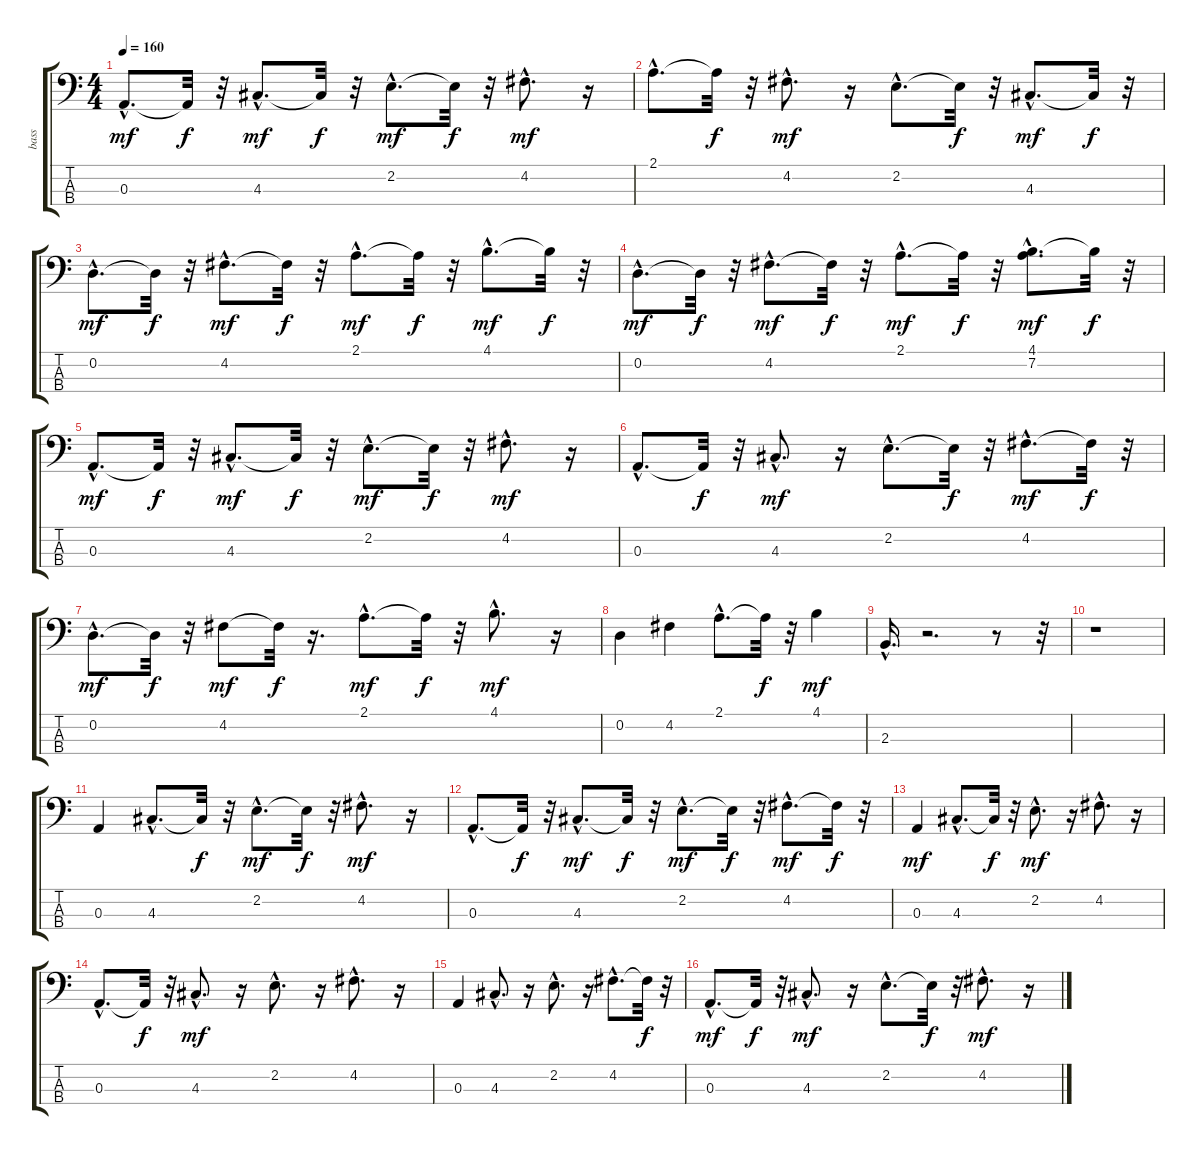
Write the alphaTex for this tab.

\track ("bass" "bass") {instrument acousticbass}
\staff {score tabs}
\tuning (G2 D2 A1 E1) {hide}
\ts (4 4)
\tempo 160
\clef f4
\ks c
0.3{hac}.8{d dy mf} 0.3{t}.32{dy f} r.32 4.3{hac}.8{d dy mf} 4.3{t}.32{dy f} r.32 2.2{hac}.8{d dy mf} 2.2{t}.32{dy f} r.32 4.2{hac}.8{d dy mf} r.16 |
2.1{hac}.8{d} 2.1{t}.32{dy f} r.32 4.2{hac}.8{d dy mf} r.16 2.2{hac}.8{d} 2.2{t}.32{dy f} r.32 4.3{hac}.8{d dy mf} 4.3{t}.32{dy f} r.32 |
0.2{hac}.8{d dy mf} 0.2{t}.32{dy f} r.32 4.2{hac}.8{d dy mf} 4.2{t}.32{dy f} r.32 2.1{hac}.8{d dy mf} 2.1{t}.32{dy f} r.32 4.1{hac}.8{d dy mf} 4.1{t}.32{dy f} r.32 |
0.2{hac}.8{d dy mf} 0.2{t}.32{dy f} r.32 4.2{hac}.8{d dy mf} 4.2{t}.32{dy f} r.32 2.1{hac}.8{d dy mf} 2.1{t}.32{dy f} r.32 (4.1{hac} 7.2).8{d dy mf} 4.1{t}.32{dy f} r.32 |
0.3{hac}.8{d dy mf} 0.3{t}.32{dy f} r.32 4.3{hac}.8{d dy mf} 4.3{t}.32{dy f} r.32 2.2{hac}.8{d dy mf} 2.2{t}.32{dy f} r.32 4.2{hac}.8{d dy mf} r.16 |
0.3{hac}.8{d} 0.3{t}.32{dy f} r.32 4.3{hac}.8{d dy mf} r.16 2.2{hac}.8{d} 2.2{t}.32{dy f} r.32 4.2{hac}.8{d dy mf} 4.2{t}.32{dy f} r.32 |
0.2{hac}.8{d dy mf} 0.2{t}.32{dy f} r.32 4.2.8{dy mf} 4.2{t}.32{dy f} r.16{d} 2.1{hac}.8{d dy mf} 2.1{t}.32{dy f} r.32 4.1{hac}.8{d dy mf} r.16 |
0.2.4 4.2.4 2.1{hac}.8{d} 2.1{t}.32{dy f} r.32 4.1.4{dy mf} |
2.3{hac}.16{d} r.2{d} r.8 r.32 |
r.1 |
0.3.4 4.3{hac}.8{d} 4.3{t}.32{dy f} r.32 2.2{hac}.8{d dy mf} 2.2{t}.32{dy f} r.32 4.2{hac}.8{d dy mf} r.16 |
0.3{hac}.8{d} 0.3{t}.32{dy f} r.32 4.3{hac}.8{d dy mf} 4.3{t}.32{dy f} r.32 2.2{hac}.8{d dy mf} 2.2{t}.32{dy f} r.32 4.2{hac}.8{d dy mf} 4.2{t}.32{dy f} r.32 |
0.3.4{dy mf} 4.3{hac}.8{d} 4.3{t}.32{dy f} r.32 2.2{hac}.8{d dy mf} r.16 4.2{hac}.8{d} r.16 |
0.3{hac}.8{d} 0.3{t}.32{dy f} r.32 4.3{hac}.8{d dy mf} r.16 2.2{hac}.8{d} r.16 4.2{hac}.8{d} r.16 |
0.3.4 4.3{hac}.8{d} r.16 2.2{hac}.8{d} r.16 4.2{hac}.8{d} 4.2{t}.32{dy f} r.32 |
0.3{hac}.8{d dy mf} 0.3{t}.32{dy f} r.32 4.3{hac}.8{d dy mf} r.16 2.2{hac}.8{d} 2.2{t}.32{dy f} r.32 4.2{hac}.8{d dy mf} r.16
